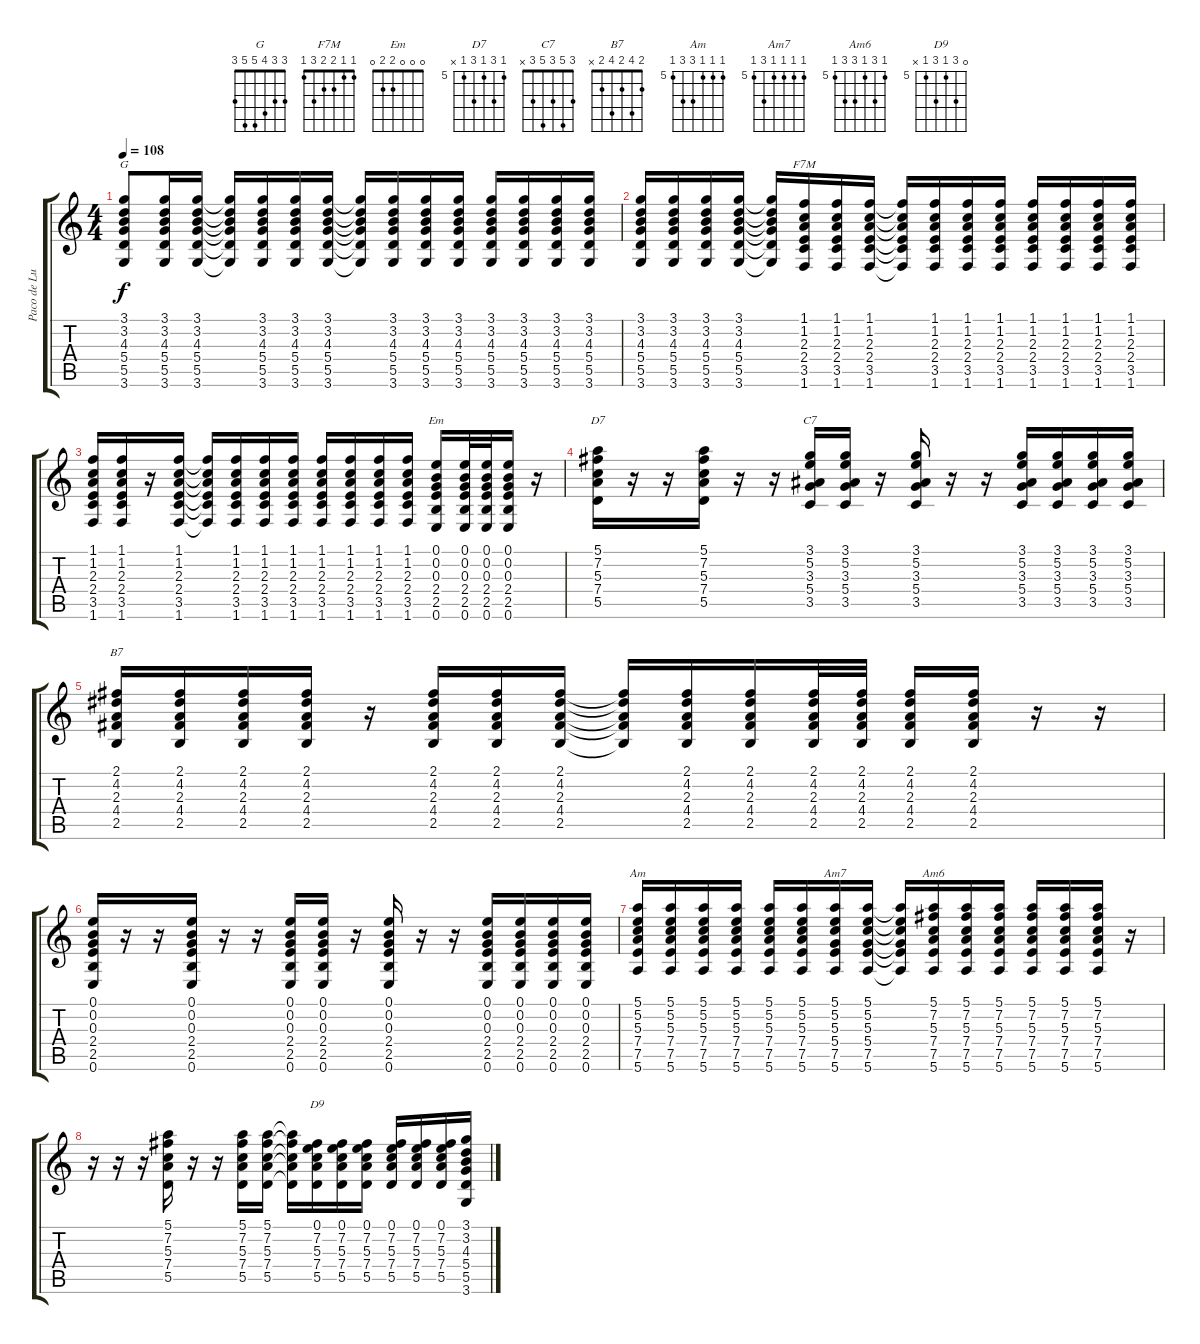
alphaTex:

\track ("Paco de Lucia" "Paco de Lu") {instrument acousticguitarnylon}
\staff {score tabs}
\tuning (E4 B3 G3 D3 A2 E2) {hide}
\chord ("G" 3 3 4 5 5 3)
\chord ("F7M" 1 1 2 2 3 1)
\chord ("Em" 0 0 0 2 2 0)
\chord ("D7" 5 7 5 7 5 x) {firstfret 5}
\chord ("C7" 3 5 3 5 3 x)
\chord ("B7" 2 4 2 4 2 x)
\chord ("Am" 5 5 5 7 7 5) {firstfret 5}
\chord ("Am7" 5 5 5 5 7 5) {firstfret 5}
\chord ("Am6" 5 7 5 7 7 5) {firstfret 5}
\chord ("D9" 0 7 5 7 5 x) {firstfret 5}
\ts (4 4)
\tempo 108
\clef g2
\ks c
(3.1 3.2 4.3 5.4 5.5 3.6).8{ch "G" dy f volume 11} (3.1 3.2 4.3 5.4 5.5 3.6).16 (3.1 3.2 4.3 5.4 5.5 3.6).16 (3.1{t} 3.2{t} 4.3{t} 5.4{t} 5.5{t} 3.6{t}).16 (3.1 3.2 4.3 5.4 5.5 3.6).16 (3.1 3.2 4.3 5.4 5.5 3.6).16 (3.1 3.2 4.3 5.4 5.5 3.6).16 (3.1{t} 3.2{t} 4.3{t} 5.4{t} 5.5{t} 3.6{t}).16 (3.1 3.2 4.3 5.4 5.5 3.6).16 (3.1 3.2 4.3 5.4 5.5 3.6).16 (3.1 3.2 4.3 5.4 5.5 3.6).16 (3.1 3.2 4.3 5.4 5.5 3.6).16 (3.1 3.2 4.3 5.4 5.5 3.6).16 (3.1 3.2 4.3 5.4 5.5 3.6).16 (3.1 3.2 4.3 5.4 5.5 3.6).16 |
(3.1 3.2 4.3 5.4 5.5 3.6).16{volume 11} (3.1 3.2 4.3 5.4 5.5 3.6).16 (3.1 3.2 4.3 5.4 5.5 3.6).16 (3.1 3.2 4.3 5.4 5.5 3.6).16 (3.1{t} 3.2{t} 4.3{t} 5.4{t} 5.5{t} 3.6{t}).16 (1.1 1.2 2.3 2.4 3.5 1.6).16{ch "F7M"} (1.1 1.2 2.3 2.4 3.5 1.6).16 (1.1 1.2 2.3 2.4 3.5 1.6).16 (1.1{t} 1.2{t} 2.3{t} 2.4{t} 3.5{t} 1.6{t}).16 (1.1 1.2 2.3 2.4 3.5 1.6).16 (1.1 1.2 2.3 2.4 3.5 1.6).16 (1.1 1.2 2.3 2.4 3.5 1.6).16 (1.1 1.2 2.3 2.4 3.5 1.6).16 (1.1 1.2 2.3 2.4 3.5 1.6).16 (1.1 1.2 2.3 2.4 3.5 1.6).16 (1.1 1.2 2.3 2.4 3.5 1.6).16 |
(1.1 1.2 2.3 2.4 3.5 1.6).16{volume 11} (1.1 1.2 2.3 2.4 3.5 1.6).16 r.16 (1.1 1.2 2.3 2.4 3.5 1.6).16 (1.1{t} 1.2{t} 2.3{t} 2.4{t} 3.5{t} 1.6{t}).16 (1.1 1.2 2.3 2.4 3.5 1.6).16 (1.1 1.2 2.3 2.4 3.5 1.6).16 (1.1 1.2 2.3 2.4 3.5 1.6).16 (1.1 1.2 2.3 2.4 3.5 1.6).16 (1.1 1.2 2.3 2.4 3.5 1.6).16 (1.1 1.2 2.3 2.4 3.5 1.6).16 (1.1 1.2 2.3 2.4 3.5 1.6).16 (0.1 0.2 0.3 2.4 2.5 0.6).16{ch "Em"} (0.1 0.2 0.3 2.4 2.5 0.6).32 (0.1 0.2 0.3 2.4 2.5 0.6).32 (0.1 0.2 0.3 2.4 2.5 0.6).16 r.16 |
(5.1 7.2 5.3 7.4 5.5).16{ch "D7" volume 11} r.16 r.16 (5.1 7.2 5.3 7.4 5.5).16 r.16 r.16 (3.1 5.2 3.3 5.4 3.5).16{ch "C7"} (3.1 5.2 3.3 5.4 3.5).16 r.16 (3.1 5.2 3.3 5.4 3.5).16 r.16 r.16 (3.1 5.2 3.3 5.4 3.5).16 (3.1 5.2 3.3 5.4 3.5).16 (3.1 5.2 3.3 5.4 3.5).16 (3.1 5.2 3.3 5.4 3.5).16 |
(2.1 4.2 2.3 4.4 2.5).16{ch "B7" volume 11} (2.1 4.2 2.3 4.4 2.5).16 (2.1 4.2 2.3 4.4 2.5).16 (2.1 4.2 2.3 4.4 2.5).16 r.16 (2.1 4.2 2.3 4.4 2.5).16 (2.1 4.2 2.3 4.4 2.5).16 (2.1 4.2 2.3 4.4 2.5).16 (2.1{t} 4.2{t} 2.3{t} 4.4{t} 2.5{t}).16 (2.1 4.2 2.3 4.4 2.5).16 (2.1 4.2 2.3 4.4 2.5).16 (2.1 4.2 2.3 4.4 2.5).32 (2.1 4.2 2.3 4.4 2.5).32 (2.1 4.2 2.3 4.4 2.5).16 (2.1 4.2 2.3 4.4 2.5).16 r.16 r.16 |
(0.1 0.2 0.3 2.4 2.5 0.6).16{volume 11} r.16 r.16 (0.1 0.2 0.3 2.4 2.5 0.6).16 r.16 r.16 (0.1 0.2 0.3 2.4 2.5 0.6).16 (0.1 0.2 0.3 2.4 2.5 0.6).16 r.16 (0.1 0.2 0.3 2.4 2.5 0.6).16 r.16 r.16 (0.1 0.2 0.3 2.4 2.5 0.6).16 (0.1 0.2 0.3 2.4 2.5 0.6).16 (0.1 0.2 0.3 2.4 2.5 0.6).16 (0.1 0.2 0.3 2.4 2.5 0.6).16 |
(5.1 5.2 5.3 7.4 7.5 5.6).16{ch "Am" volume 11} (5.1 5.2 5.3 7.4 7.5 5.6).16 (5.1 5.2 5.3 7.4 7.5 5.6).16 (5.1 5.2 5.3 7.4 7.5 5.6).16 (5.1 5.2 5.3 7.4 7.5 5.6).16 (5.1 5.2 5.3 7.4 7.5 5.6).16 (5.1 5.2 5.3 5.4 7.5 5.6).16{ch "Am7"} (5.1 5.2 5.3 5.4 7.5 5.6).16 (5.1{t} 5.2{t} 5.3{t} 5.4{t} 7.5{t} 5.6{t}).16 (5.1 7.2 5.3 7.4 7.5 5.6).16{ch "Am6"} (5.1 7.2 5.3 7.4 7.5 5.6).16 (5.1 7.2 5.3 7.4 7.5 5.6).16 (5.1 7.2 5.3 7.4 7.5 5.6).16 (5.1 7.2 5.3 7.4 7.5 5.6).16 (5.1 7.2 5.3 7.4 7.5 5.6).16 r.16 |
r.16 r.16 r.16 (5.1 7.2 5.3 7.4 5.5).16{volume 11} r.16 r.16 (5.1 7.2 5.3 7.4 5.5).16 (5.1 7.2 5.3 7.4 5.5).16 (5.1{t} 7.2{t} 5.3{t} 7.4{t} 5.5{t}).16 (0.1 7.2 5.3 7.4 5.5).16{ch "D9"} (0.1 7.2 5.3 7.4 5.5).16 (0.1 7.2 5.3 7.4 5.5).16 (0.1 7.2 5.3 7.4 5.5).16 (0.1 7.2 5.3 7.4 5.5).16 (0.1 7.2 5.3 7.4 5.5).16 (3.1 3.2 4.3 5.4 5.5 3.6).16
